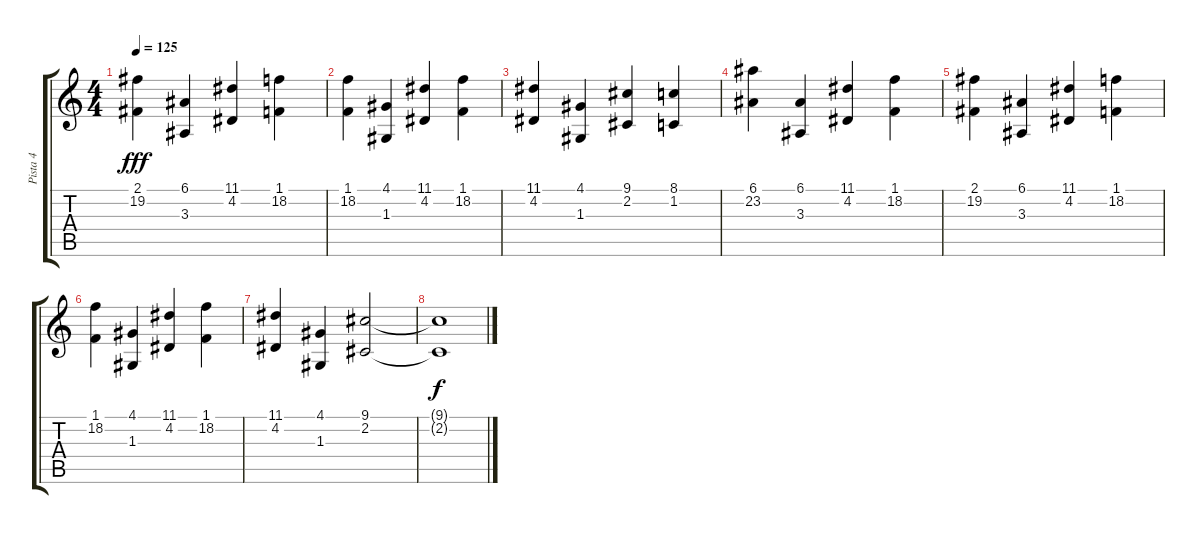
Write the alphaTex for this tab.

\track ("Pista 4" "Pista 4") {instrument stringensemble2}
\staff {score tabs}
\tuning (E4 B3 G3 D3 A2 E2) {hide}
\ts (4 4)
\tempo 125
\clef g2
\ks c
(2.1 19.2).4{dy fff} (6.1 3.3).4 (11.1 4.2).4 (1.1 18.2).4 |
(1.1 18.2).4 (4.1 1.3).4 (11.1 4.2).4 (1.1 18.2).4 |
(11.1 4.2).4 (4.1 1.3).4 (9.1 2.2).4 (8.1 1.2).4 |
(6.1 23.2).4 (6.1 3.3).4 (11.1 4.2).4 (1.1 18.2).4 |
(2.1 19.2).4 (6.1 3.3).4 (11.1 4.2).4 (1.1 18.2).4 |
(1.1 18.2).4 (4.1 1.3).4 (11.1 4.2).4 (1.1 18.2).4 |
(11.1 4.2).4 (4.1 1.3).4 (9.1 2.2).2 |
(9.1{t} 2.2{t}).1{dy f}
